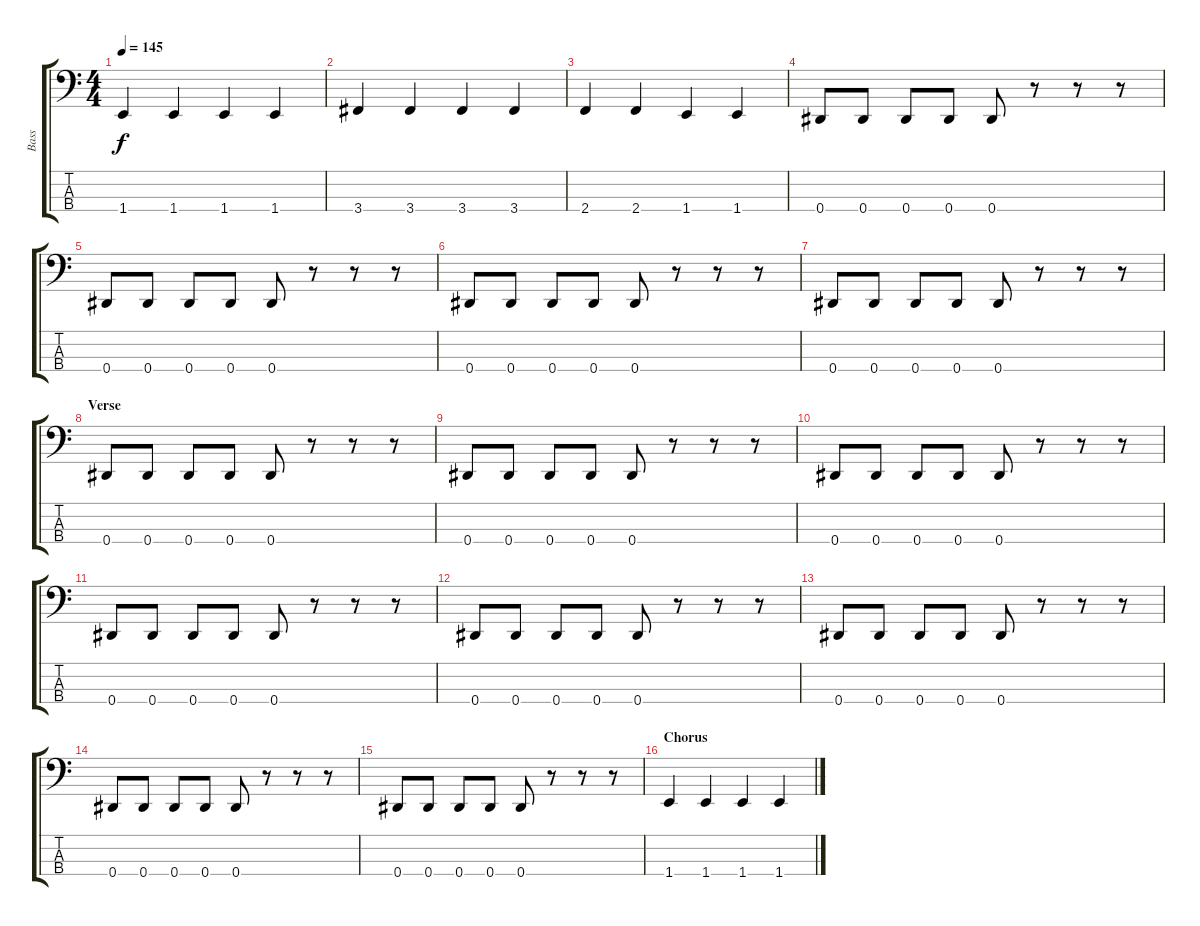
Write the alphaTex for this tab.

\track ("Bass" "Bass") {instrument electricbasspick}
\staff {score tabs}
\tuning (Gb2 Db2 Ab1 Eb1) {hide}
\ts (4 4)
\tempo 145
\clef f4
\ks c
1.4.4{dy f} 1.4.4 1.4.4 1.4.4 |
3.4.4 3.4.4 3.4.4 3.4.4 |
2.4.4 2.4.4 1.4.4 1.4.4 |
0.4.8 0.4.8 0.4.8 0.4.8 0.4.8 r.8 r.8 r.8 |
0.4.8 0.4.8 0.4.8 0.4.8 0.4.8 r.8 r.8 r.8 |
0.4.8 0.4.8 0.4.8 0.4.8 0.4.8 r.8 r.8 r.8 |
0.4.8 0.4.8 0.4.8 0.4.8 0.4.8 r.8 r.8 r.8 |
\section ("" "Verse")
0.4.8 0.4.8 0.4.8 0.4.8 0.4.8 r.8 r.8 r.8 |
0.4.8 0.4.8 0.4.8 0.4.8 0.4.8 r.8 r.8 r.8 |
0.4.8 0.4.8 0.4.8 0.4.8 0.4.8 r.8 r.8 r.8 |
0.4.8 0.4.8 0.4.8 0.4.8 0.4.8 r.8 r.8 r.8 |
0.4.8 0.4.8 0.4.8 0.4.8 0.4.8 r.8 r.8 r.8 |
0.4.8 0.4.8 0.4.8 0.4.8 0.4.8 r.8 r.8 r.8 |
0.4.8 0.4.8 0.4.8 0.4.8 0.4.8 r.8 r.8 r.8 |
0.4.8 0.4.8 0.4.8 0.4.8 0.4.8 r.8 r.8 r.8 |
\section ("" "Chorus")
1.4.4 1.4.4 1.4.4 1.4.4
